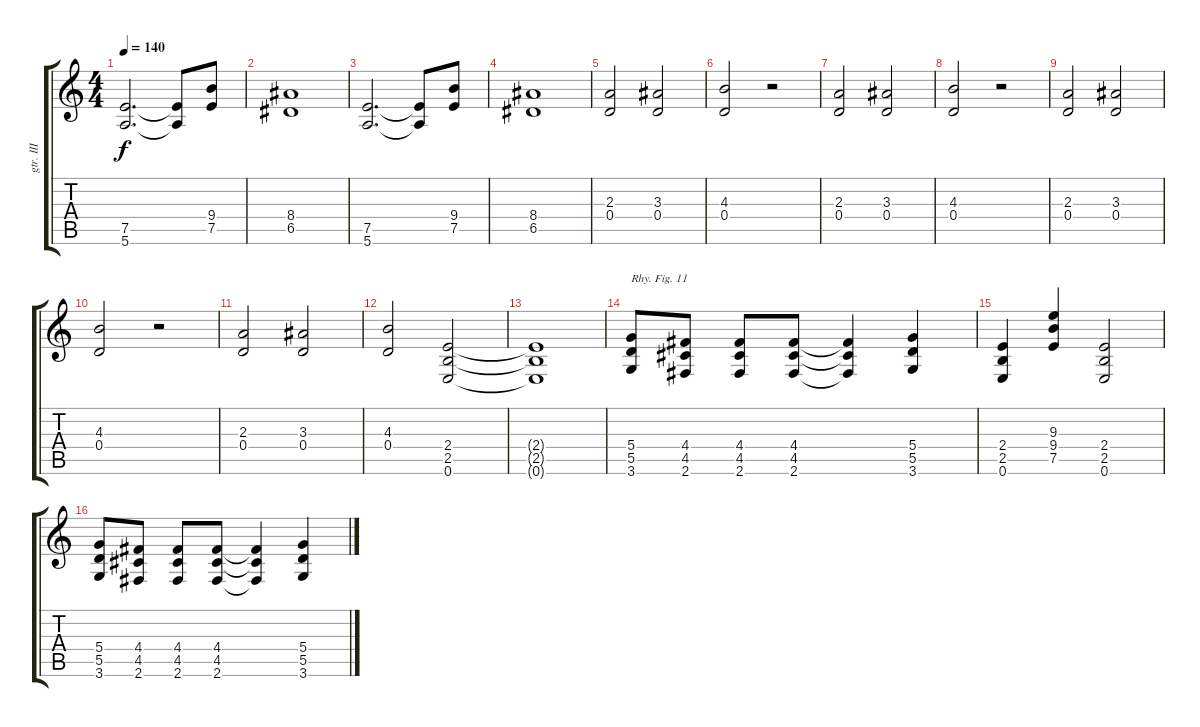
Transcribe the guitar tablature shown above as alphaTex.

\track ("gtr. III" "gtr. III") {instrument acousticguitarsteel}
\staff {score tabs}
\tuning (E4 B3 G3 D3 A2 E2) {hide}
\ts (4 4)
\tempo 140
\clef g2
\ks c
(7.5 5.6).2{d dy f} (7.5{t} 5.6{t}).8 (9.4 7.5).8 |
(8.4 6.5).1 |
(7.5 5.6).2{d} (7.5{t} 5.6{t}).8 (9.4 7.5).8 |
(8.4 6.5).1 |
(2.3 0.4).2 (3.3 0.4).2 |
(4.3 0.4).2 r.2 |
(2.3 0.4).2 (3.3 0.4).2 |
(4.3 0.4).2 r.2 |
(2.3 0.4).2 (3.3 0.4).2 |
(4.3 0.4).2 r.2 |
(2.3 0.4).2 (3.3 0.4).2 |
(4.3 0.4).2 (2.4 2.5 0.6).2 |
(2.4{t} 2.5{t} 0.6{t}).1 |
(5.4 5.5 3.6).8{txt "Rhy. Fig. 11"} (4.4 4.5 2.6).8 (4.4 4.5 2.6).8 (4.4 4.5 2.6).8 (4.4{t} 4.5{t} 2.6{t}).4 (5.4 5.5 3.6).4 |
(2.4 2.5 0.6).4 (9.3 9.4 7.5).4 (2.4 2.5 0.6).2 |
(5.4 5.5 3.6).8 (4.4 4.5 2.6).8 (4.4 4.5 2.6).8 (4.4 4.5 2.6).8 (4.4{t} 4.5{t} 2.6{t}).4 (5.4 5.5 3.6).4
